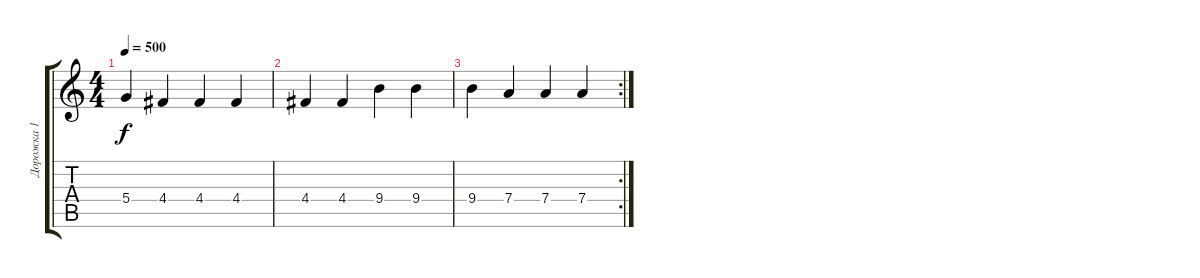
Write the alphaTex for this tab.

\track ("Дорожка 1" "Дорожка 1") {instrument distortionguitar}
\staff {score tabs}
\tuning (E4 B3 G3 D3 A2 E2) {hide}
\ts (4 4)
\tempo 500
\clef g2
\ks c
5.4.4{dy f} 4.4.4 4.4.4 4.4.4 |
4.4.4 4.4.4 9.4.4 9.4.4 |
\rc 2
9.4.4 7.4.4 7.4.4 7.4.4
